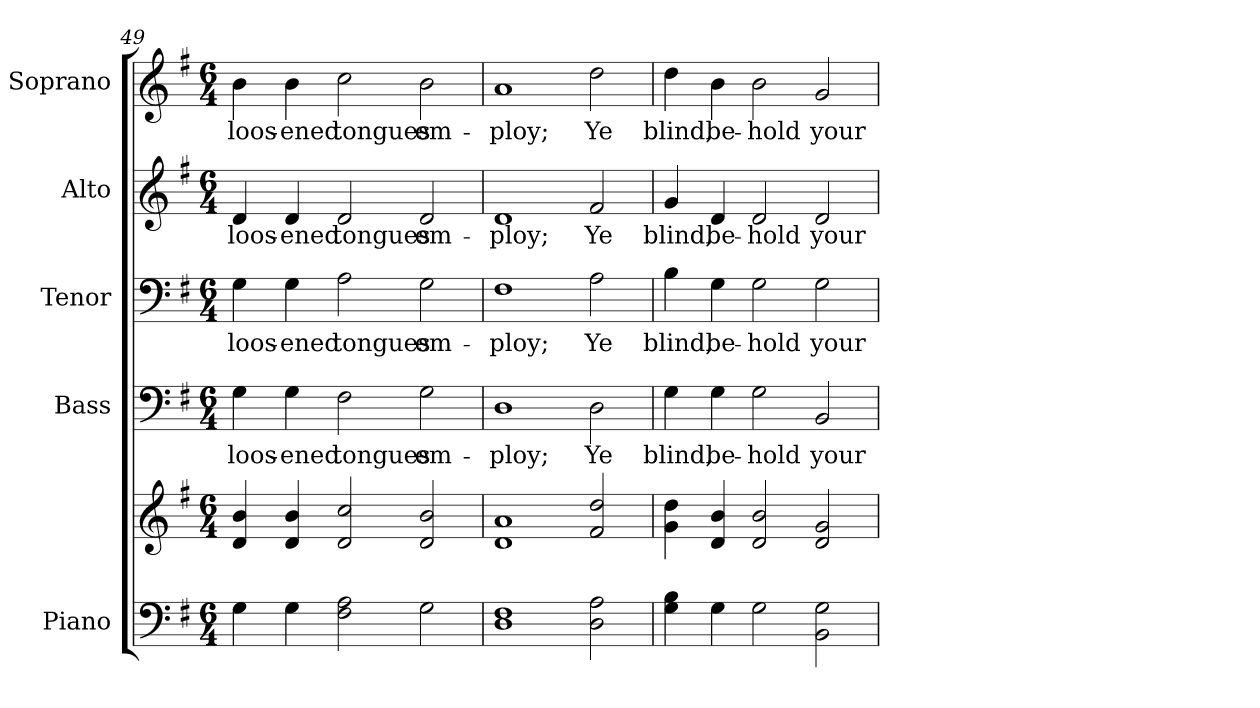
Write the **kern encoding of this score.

**kern	**kern	**kern	**text	**kern	**text	**kern	**text	**kern	**text
*part5	*part5	*part4	*part4	*part3	*part3	*part2	*part2	*part1	*part1
*staff6	*staff5	*staff4	*staff4	*staff3	*staff3	*staff2	*staff2	*staff1	*staff1
*I"Piano	*	*I"Bass	*	*I"Tenor	*	*I"Alto	*	*I"Soprano	*
*I'Pno.	*	*I'B.	*	*I'T.	*	*I'A.	*	*I'S.	*
*clefF4	*clefG2	*clefF4	*	*clefF4	*	*clefG2	*	*clefG2	*
*k[f#]	*k[f#]	*k[f#]	*	*k[f#]	*	*k[f#]	*	*k[f#]	*
*G:	*G:	*G:	*	*G:	*	*G:	*	*G:	*
*M6/4	*M6/4	*M6/4	*	*M6/4	*	*M6/4	*	*M6/4	*
=49	=49	=49	=49	=49	=49	=49	=49	=49	=49
!	!	!	!LO:LY:b:color=#000000	!	!	!	!	!	!
!	!	!	!	!	!LO:LY:b:color=#000000	!	!	!	!
!	!	!	!	!	!	!	!LO:LY:b:color=#000000	!	!
!	!	!	!	!	!	!	!	!	!LO:LY:b:color=#000000
4Gi\	4di/ 4bi	4Gi\	loos-	4Gi\	loos-	4di/	loos-	4bi\	loos-
!	!	!	!LO:LY:b:color=#000000	!	!	!	!	!	!
!	!	!	!	!	!LO:LY:b:color=#000000	!	!	!	!
!	!	!	!	!	!	!	!LO:LY:b:color=#000000	!	!
!	!	!	!	!	!	!	!	!	!LO:LY:b:color=#000000
4Gi\	4di/ 4bi	4Gi\	-ened	4Gi\	-ened	4di/	-ened	4bi\	-ened
!	!	!	!LO:LY:b:color=#000000	!	!	!	!	!	!
!	!	!	!	!	!LO:LY:b:color=#000000	!	!	!	!
!	!	!	!	!	!	!	!LO:LY:b:color=#000000	!	!
!	!	!	!	!	!	!	!	!	!LO:LY:b:color=#000000
2F#i\ 2Ai	2di/ 2cci	2F#i\	tongues	2Ai\	tongues	2di/	tongues	2cci\	tongues
!	!	!	!LO:LY:b:color=#000000	!	!	!	!	!	!
!	!	!	!	!	!LO:LY:b:color=#000000	!	!	!	!
!	!	!	!	!	!	!	!LO:LY:b:color=#000000	!	!
!	!	!	!	!	!	!	!	!	!LO:LY:b:color=#000000
2Gi\	2di/ 2bi	2Gi\	em-	2Gi\	em-	2di/	em-	2bi\	em-
=50	=50	=50	=50	=50	=50	=50	=50	=50	=50
!	!	!	!LO:LY:b:color=#000000	!	!	!	!	!	!
!	!	!	!	!	!LO:LY:b:color=#000000	!	!	!	!
!	!	!	!	!	!	!	!LO:LY:b:color=#000000	!	!
!	!	!	!	!	!	!	!	!	!LO:LY:b:color=#000000
1Di 1F#i	1di 1ai	1Di	-ploy;	1F#i	-ploy;	1di	-ploy;	1ai	-ploy;
!	!	!	!LO:LY:b:color=#000000	!	!	!	!	!	!
!	!	!	!	!	!LO:LY:b:color=#000000	!	!	!	!
!	!	!	!	!	!	!	!LO:LY:b:color=#000000	!	!
!	!	!	!	!	!	!	!	!	!LO:LY:b:color=#000000
2Di\ 2Ai	2f#i/ 2ddi	2Di\	Ye	2Ai\	Ye	2f#i/	Ye	2ddi\	Ye
=51	=51	=51	=51	=51	=51	=51	=51	=51	=51
!	!	!	!LO:LY:b:color=#000000	!	!	!	!	!	!
!	!	!	!	!	!LO:LY:b:color=#000000	!	!	!	!
!	!	!	!	!	!	!	!LO:LY:b:color=#000000	!	!
!	!	!	!	!	!	!	!	!	!LO:LY:b:color=#000000
4Gi\ 4Bi	4gi\ 4ddi	4Gi\	blind,	4Bi\	blind,	4gi/	blind,	4ddi\	blind,
!	!	!	!LO:LY:b:color=#000000	!	!	!	!	!	!
!	!	!	!	!	!LO:LY:b:color=#000000	!	!	!	!
!	!	!	!	!	!	!	!LO:LY:b:color=#000000	!	!
!	!	!	!	!	!	!	!	!	!LO:LY:b:color=#000000
4Gi\	4di/ 4bi	4Gi\	be-	4Gi\	be-	4di/	be-	4bi\	be-
!	!	!	!LO:LY:b:color=#000000	!	!	!	!	!	!
!	!	!	!	!	!LO:LY:b:color=#000000	!	!	!	!
!	!	!	!	!	!	!	!LO:LY:b:color=#000000	!	!
!	!	!	!	!	!	!	!	!	!LO:LY:b:color=#000000
2Gi\	2di/ 2bi	2Gi\	-hold	2Gi\	-hold	2di/	-hold	2bi\	-hold
!	!	!	!LO:LY:b:color=#000000	!	!	!	!	!	!
!	!	!	!	!	!LO:LY:b:color=#000000	!	!	!	!
!	!	!	!	!	!	!	!LO:LY:b:color=#000000	!	!
!	!	!	!	!	!	!	!	!	!LO:LY:b:color=#000000
2BBi\ 2Gi	2di/ 2gi	2BBi/	your	2Gi\	your	2di/	your	2gi/	your
=	=	=	=	=	=	=	=	=	=
*-	*-	*-	*-	*-	*-	*-	*-	*-	*-
